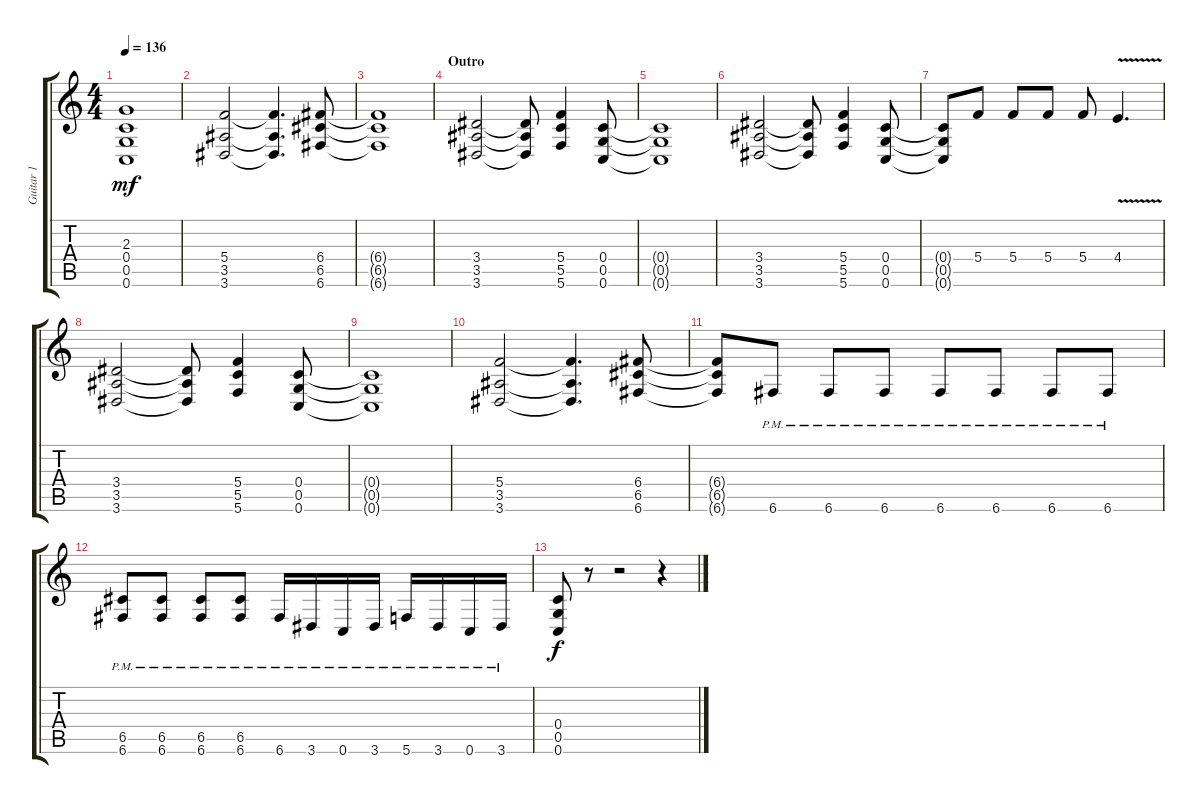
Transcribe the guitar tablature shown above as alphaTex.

\track ("Guitar 1" "Guitar 1") {instrument distortionguitar}
\staff {score tabs}
\tuning (D4 A3 F3 C3 G2 C2) {hide}
\ts (4 4)
\tempo 136
\clef g2
\ks c
(2.3{t} 0.4{t} 0.5{t} 0.6{t}).1{dy mf} |
(5.4 3.5 3.6).2 (5.4{t} 3.5{t} 3.6{t}).4{d} (6.4 6.5 6.6).8 |
(6.4{t} 6.5{t} 6.6{t}).1 |
\section ("" "Outro")
(3.4 3.5 3.6).2 (3.4{t} 3.5{t} 3.6{t}).8 (5.4 5.5 5.6).4 (0.4 0.5 0.6).8 |
(0.4{t} 0.5{t} 0.6{t}).1 |
(3.4 3.5 3.6).2 (3.4{t} 3.5{t} 3.6{t}).8 (5.4 5.5 5.6).4 (0.4 0.5 0.6).8 |
(0.4{t} 0.5{t} 0.6{t}).8 5.4.8 5.4.8 5.4.8 5.4.8 4.4{v}.4{d} |
(3.4 3.5 3.6).2 (3.4{t} 3.5{t} 3.6{t}).8 (5.4 5.5 5.6).4 (0.4 0.5 0.6).8 |
(0.4{t} 0.5{t} 0.6{t}).1 |
(5.4 3.5 3.6).2 (5.4{t} 3.5{t} 3.6{t}).4{d} (6.4 6.5 6.6).8 |
(6.4{t} 6.5{t} 6.6{t}).8 6.6{pm}.8 6.6{pm}.8 6.6{pm}.8 6.6{pm}.8 6.6{pm}.8 6.6{pm}.8 6.6{pm}.8 |
(6.5{pm} 6.6{pm}).8 (6.5{pm} 6.6{pm}).8 (6.5{pm} 6.6{pm}).8 (6.5{pm} 6.6{pm}).8 6.6{pm}.16 3.6{pm}.16 0.6{pm}.16 3.6{pm}.16 5.6{pm}.16 3.6{pm}.16 0.6{pm}.16 3.6{pm}.16 |
(0.4 0.5 0.6).8{dy f} r.8 r.2 r.4
